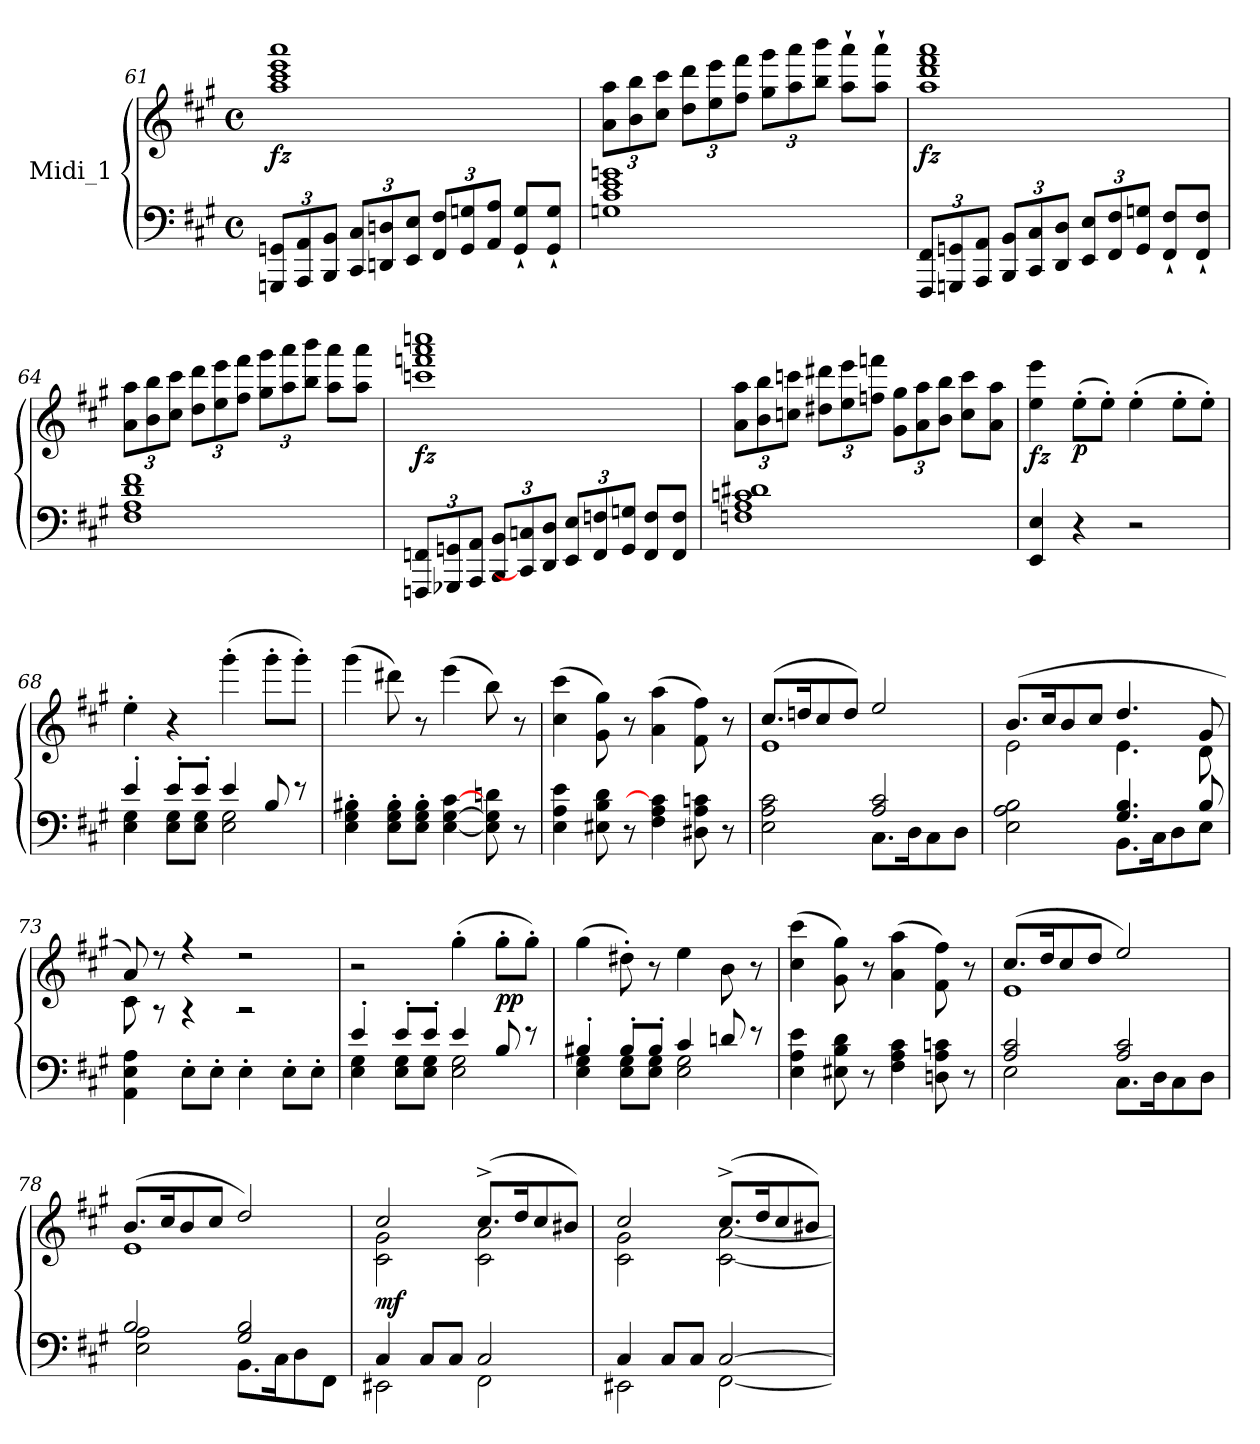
**kern	**kern	**dynam
*part1	*part1	*part1
*staff2	*staff1	*staff1/2
*I"Midi_1	*	*
*clefF4	*clefG2	*
*k[f#c#g#]	*k[f#c#g#]	*
*A:	*A:	*
*M4/4	*M4/4	*
*met(c)	*met(c)	*
*Xbrackettup	*	*
=61	=61	=61
!	!	!LO:DY:b
12GGGn/ 12GGn/L	1aa 1ccc# 1eee 1aaa	fz
12AAA/ 12AA/	.	.
12BBB/ 12BB/J	.	.
12CC#/ 12C#/L	.	.
12DDni/ 12Dni/	.	.
12EE/ 12E/J	.	.
12FF#/ 12F#/L	.	.
12GG/ 12Gn/	.	.
12AA/ 12A/J	.	.
8GG/` 8G/`L	.	.
8GG/` 8G/`J	.	.
=62	=62	=62
*	*Xbrackettup	*
1Gn 1c# 1e 1gn	12a\ 12aa\L	.
.	12b\ 12bb\	.
.	12cc#\ 12ccc#\J	.
.	12dd\ 12ddd\L	.
.	12ee\ 12eee\	.
.	12ff#\ 12fff#\J	.
.	12gg#i\ 12ggg#i\L	.
.	12aa\ 12aaa\	.
.	12bb\ 12bbb\J	.
.	8aa\` 8aaa\`L	.
.	8aa\` 8aaa\`J	.
!!LO:LB:g=z
=63	=63	=63
!	!	!LO:DY:b
12FFF#/ 12FF#/L	1aa 1ddd 1fff# 1aaa	fz
12GGGn/ 12GGn/	.	.
12AAA/ 12AA/J	.	.
12BBB/ 12BB/L	.	.
12CC#/ 12C#/	.	.
12DD/ 12D/J	.	.
12EE/ 12E/L	.	.
12FF#/ 12F#/	.	.
12GG/ 12Gn/J	.	.
8FF#/` 8F#/`L	.	.
8FF#/` 8F#/`J	.	.
!!LO:LB:g=z
=64	=64	=64
*	*MM85	*
*^	*	*
1d 1f#	1F# 1A	12a\ 12aa\L	.
.	.	12b\ 12bb\	.
.	.	12cc#\ 12ccc#\J	.
.	.	12dd\ 12ddd\L	.
.	.	12ee\ 12eee\	.
.	.	12ff#\ 12fff#\J	.
.	.	12gg#i\ 12ggg#i\L	.
.	.	12aa\ 12aaa\	.
.	.	12bb\ 12bbb\J	.
.	.	8aa\ 8aaa\L	.
.	.	8aa\ 8aaa\J	.
=65	=65	=65	=65
!	!	!	!LO:DY:b
12FFFn/ 12FFn/L	2ryy	1cccn 1fffn 1aaa 1ccccn	fz
12GGG-X/ 12GGn/	.	.	.
12AAA/ 12AA/J	.	.	.
12BBB/ 12BB/L	.	.	.
12CCn/] 12Cn/	.	.	.
12DD/ 12D/J	.	.	.
12EE/ 12E/L	2ryy	.	.
12FF/ 12Fn/	.	.	.
12GG/ 12Gn/J	.	.	.
8FF/ 8F/L	.	.	.
8FF/ 8F/J	.	.	.
!!LO:LB:g=z
=66	=66	=66	=66
1A 1cn 1d#X	1Fn	12a\ 12aa\L	.
.	.	12b\ 12bb\	.
.	.	12ccn\ 12cccn\J	.
.	.	12dd#X\ 12ddd#X\L	.
.	.	12ee\ 12eee\	.
.	.	12ffn\ 12fffn\J	.
.	.	12g#i\ 12gg#i\L	.
.	.	12a\ 12aa\	.
.	.	12b\ 12bb\J	.
.	.	8cc\ 8ccc\L	.
.	.	8a\ 8aa\J	.
=67	=67	=67	=67
!	!	!	!LO:DY:b
4EE/ 4E/	2ryy	4ee\ 4eee\	fz
!	!	!	!LO:DY:b
4r	.	(>8ee'\L	p
.	.	8ee'\J)	.
2r	2ryy	(>4ee'\	.
.	.	8ee'\L	.
.	.	8ee'\J)	.
=68	=68	=68	=68
4e'/	4E\ 4G#\	4ee'\	.
8e'/L	8E\ 8G#\L	4r	.
8e'/J	8E\ 8G#\J	.	.
4e/	2E\ 2G#\	(>4ggg#'\	.
8B/	.	8ggg#'\L	.
8r	.	8ggg#'\J)	.
!!LO:PB:g=z
=69	=69	=69	=69
*	*	*MM85	*
*	*	*^	*
4E\' 4G#\' 4B#X\'	2ryy	(>4ggg#\	2ryy	.
8E\' 8G#\' 8B#\'L	.	8ddd#X\)	.	.
8E\' 8G#\' 8B#\'J	.	8r	.	.
[4E\ [4G#\ [4c#\	2ryy	(>4eee\	2ryy	.
8E\] 8G#\] 8dni\	.	8bb\)	.	.
8r	.	8r	.	.
=70	=70	=70	=70	=70
4E\ 4A\ 4e\	2ryy	(4cc#\ 4ccc#\	2ryy	.
8E#X\ 8B\ 8d\	.	8g#\ 8gg#\)	.	.
8r	.	8r	.	.
4F#\ 4A\ 4c#\]	2ryy	(4a\ 4aa\	2ryy	.
8D#X\ 8A\ 8cn\	.	8f#\ 8ff#\)	.	.
8r	.	8r	.	.
=71	=71	=71	=71	=71
2E\ 2A\ 2c#i\	2ryy	(>8.cc#/L	1e	.
.	.	16ddni/K	.	.
.	.	8cc#/	.	.
.	.	8dd/J)	.	.
2A/ 2c#/	8.C#\L	2ee/	.	.
.	16D\K	.	.	.
.	8C#\	.	.	.
.	8D\J	.	.	.
=72	=72	=72	=72	=72
2E\ 2A\ 2B\	2ryy	(>8.b/L	2e\	.
.	.	16cc#/K	.	.
.	.	8b/	.	.
.	.	8cc#/J	.	.
4.G#/ 4.B/	8.BB\L	4.dd/	4.e\	.
.	16C#\K	.	.	.
.	8D\	.	.	.
8B/	8E\J	8g#/	8d\	.
=73	=73	=73	=73	=73
4AA\ 4E\ 4A\	2ryy	8a/)	8c#\	.
.	.	8r	8r	.
8E'\L	.	4r	4r	.
8E'\J	.	.	.	.
4E'\	2ryy	2r	2r	.
8E'\L	.	.	.	.
8E'\J	.	.	.	.
!!LO:LB:g=z	!!
=74	=74	=74	=74	=74
4e'/	4E\ 4G#\	2r	2ryy	.
8e'/L	8E\ 8G#\L	.	.	.
8e'/J	8E\ 8G#\J	.	.	.
4e/	2E\ 2G#\	(>4gg#'\	2ryy	.
!	!	!	!	!LO:DY:b
8B/	.	8gg#'\L	.	pp
8r	.	8gg#'\J)	.	.
!!LO:LB:g=z	!!
=75	=75	=75	=75	=75
*	*	*MM85	*	*
4B#X'/	4E\ 4G#\	(>4gg#\	2ryy	.
8B#'/L	8E\ 8G#\L	8dd#X'\)	.	.
8B#'/J	8E\ 8G#\J	8r	.	.
4c#/	2E\ 2G#\	4ee\	2ryy	.
8dni/	.	8b\	.	.
8r	.	8r	.	.
=76	=76	=76	=76	=76
4E\ 4A\ 4e\	2ryy	(4cc#\ 4ccc#\	2ryy	.
8E#X\ 8B\ 8d\	.	8g#\ 8gg#\)	.	.
8r	.	8r	.	.
4F#\ 4A\ 4c#\	2ryy	(4a\ 4aa\	2ryy	.
8Dni\ 8A\ 8cn\	.	8f#\ 8ff#\)	.	.
8r	.	8r	.	.
=77	=77	=77	=77	=77
2A/ 2c#i/	2E\	(>8.cc#/L	1e	.
.	.	16dd/K	.	.
.	.	8cc#/	.	.
.	.	8dd/J	.	.
2A/ 2c#/	8.C#\L	2ee/)	.	.
.	16D\K	.	.	.
.	8C#\	.	.	.
.	8D\J	.	.	.
=78	=78	=78	=78	=78
2B/	2E\ 2A\	(>8.b/L	1e	.
.	.	16cc#/K	.	.
.	.	8b/	.	.
.	.	8cc#/J	.	.
2G#/ 2B/	8.BB\L	2dd/)	.	.
.	16C#\K	.	.	.
.	8D\	.	.	.
.	8FF#\J	.	.	.
=79	=79	=79	=79	=79
!	!	!	!	!LO:DY:a=2
4C#/	2EE#X\	2cc#/	2c#\ 2g#\	mf
8C#/L	.	.	.	.
8C#/J	.	.	.	.
2C#/	2FF#\	(>8.cc#^/L	2c#\ 2a\	.
.	.	16dd/K	.	.
.	.	8cc#/	.	.
.	.	8b#X/J)	.	.
!!LO:PB:g=z	!!
=80	=80	=80	=80	=80
4C#/	2EE#X\	2cc#/	2c#\ 2g#\	.
8C#/L	.	.	.	.
8C#/J	.	.	.	.
[2C#/	[2FF#\	(>8.cc#^/L	[2c#\ [2a\	.
.	.	16dd/K	.	.
.	.	8cc#/	.	.
.	.	8b#X/J)	.	.
*v	*v	*	*	*
*	*v	*v	*
=	=	=
*-	*-	*-
